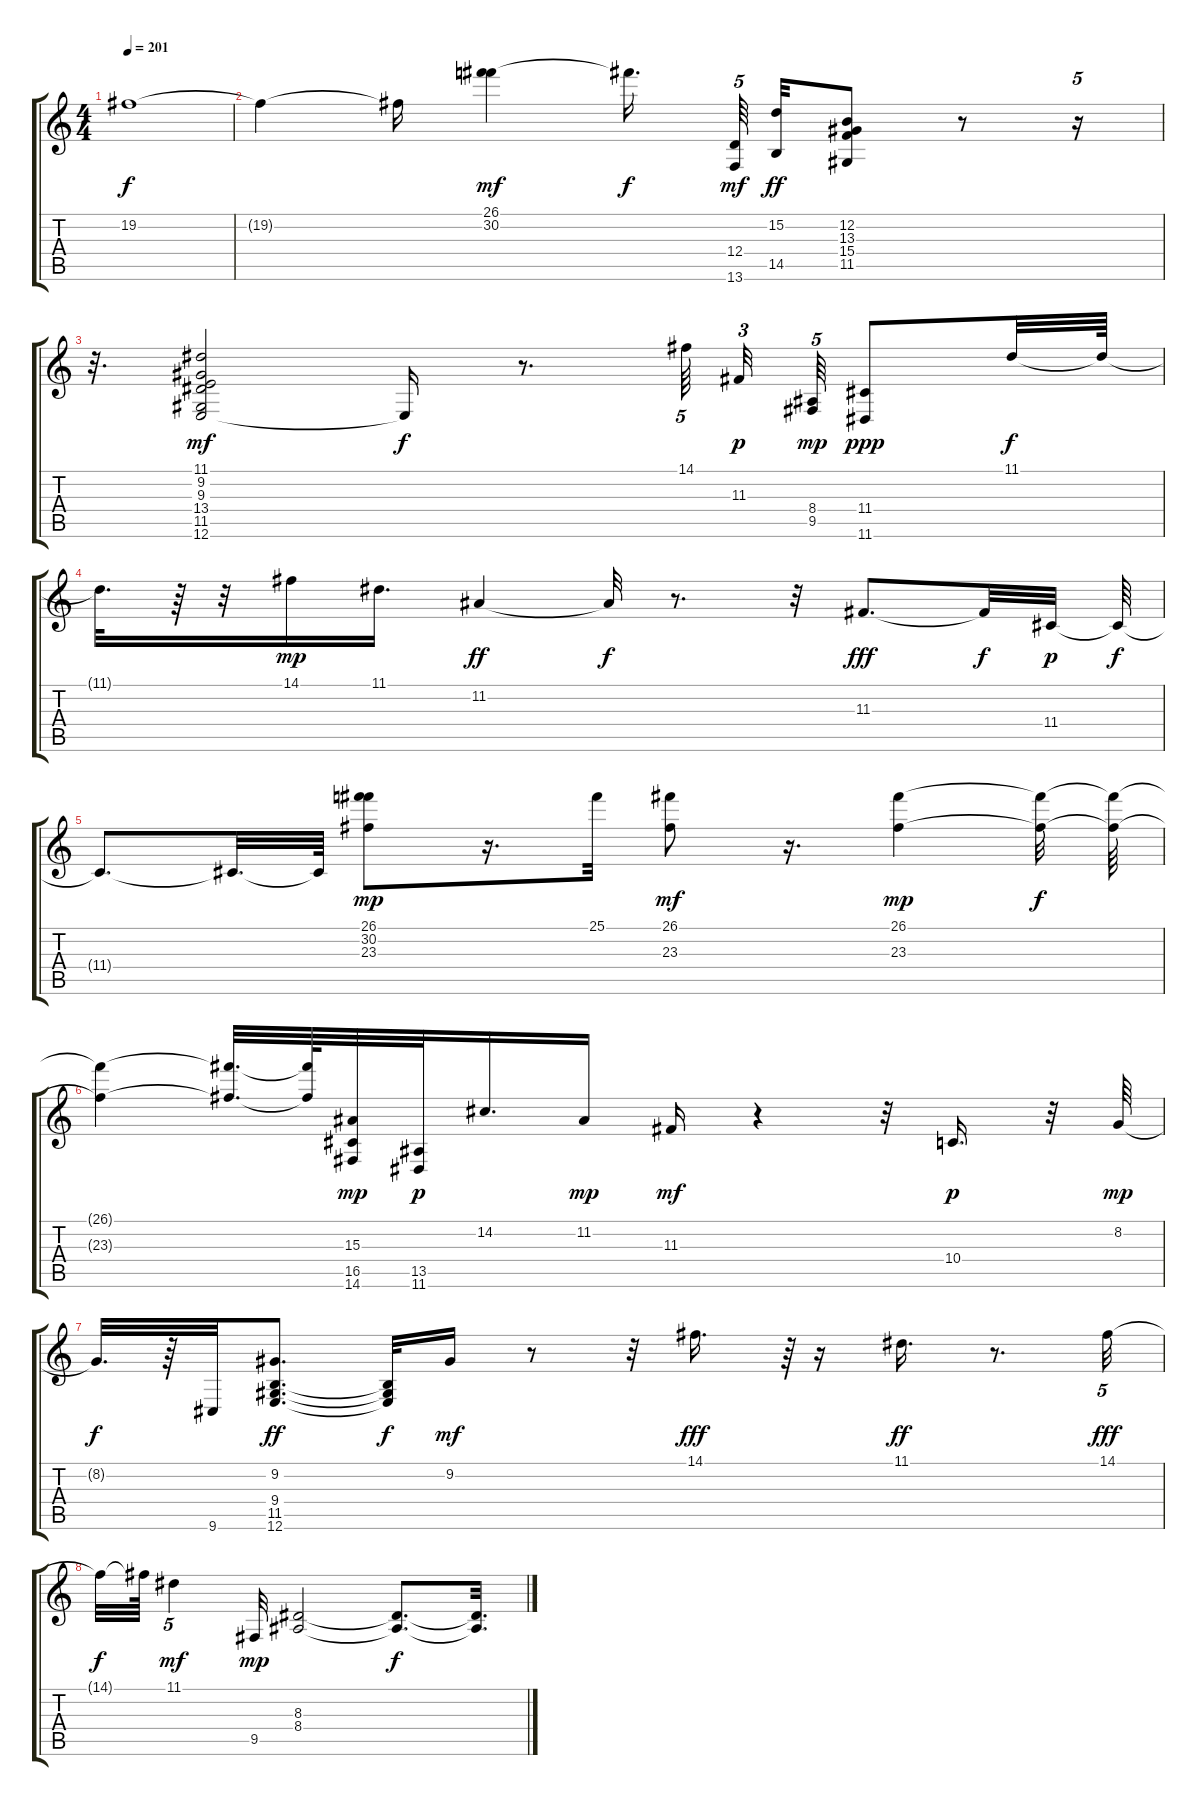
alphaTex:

\track "" {instrument acousticgrandpiano}
\staff {score tabs}
\tuning (E4 B3 G3 D3 A2 E2) {hide}
\ts (4 4)
\tempo 201
\clef g2
\ks c
19.2{t}.1{dy f} |
19.2{t}.4 19.2{t}.16 (26.1 30.2).4{dy mf} 26.1{t}.16{d dy f} (12.4 13.6).64{tu (5 4) dy mf} (15.2 14.5).32{dy ff} (12.2 13.3 15.4 11.5).8 r.8 r.16{tu (5 4)} |
r.32{d} (11.1 9.2 9.3 13.4 11.5 12.6).2{dy mf} 12.6{t}.16{dy f} r.8{d} 14.1.64{tu (5 4)} 11.3.32{tu (3 2) dy p} (8.4 9.5).64{tu (5 4) dy mp} (11.4 11.6).8{dy ppp} 11.1.32{dy f} 11.1{t}.64 |
11.1{t}.32{d} r.64 r.32 14.1.16{dy mp} 11.1.16{d} 11.2.4{dy ff} 11.2{t}.32{dy f} r.8{d} r.32 11.3.8{d dy fff} 11.3{t}.32{dy f} 11.4.32{dy p} 11.4{t}.64{dy f} |
11.4{t}.8{d} 11.4{t}.32{d} 11.4{t}.64 (26.1 30.2 23.3).8{dy mp} r.16{d} 25.1.32 (26.1 23.3).8{dy mf} r.16{d} (26.1 23.3).4{dy mp} (26.1{t} 23.3{t}).32{dy f} (26.1{t} 23.3{t}).64 |
(26.1{t} 23.3{t}).4 (26.1{t} 23.3{t}).32{d} (26.1{t} 23.3{t}).64 (15.3 16.5 14.6).32{dy mp} (13.5 11.6).32{dy p} 14.2.16{d} 11.2.16{dy mp} 11.3.16{dy mf} r.4 r.32 10.4.16{d dy p} r.32 8.2.64{dy mp} |
8.2{t}.32{d dy f} r.64 9.6.32 (9.2 9.4 11.5 12.6).8{d dy ff} (9.4{t} 11.5{t} 12.6{t}).32{dy f} 9.2.16{dy mf} r.8 r.32 14.1.16{d dy fff} r.64{tu (3 2)} r.16 11.1.16{d dy ff} r.8{d} 14.1.32{tu (5 4) dy fff} |
14.1{t}.32{dy f} 14.1{t}.64 11.1.4{tu (5 4) dy mf} 9.5.32{dy mp} (8.3 8.4).2 (8.3{t} 8.4{t}).8{d dy f} (8.3{t} 8.4{t}).32{d}
